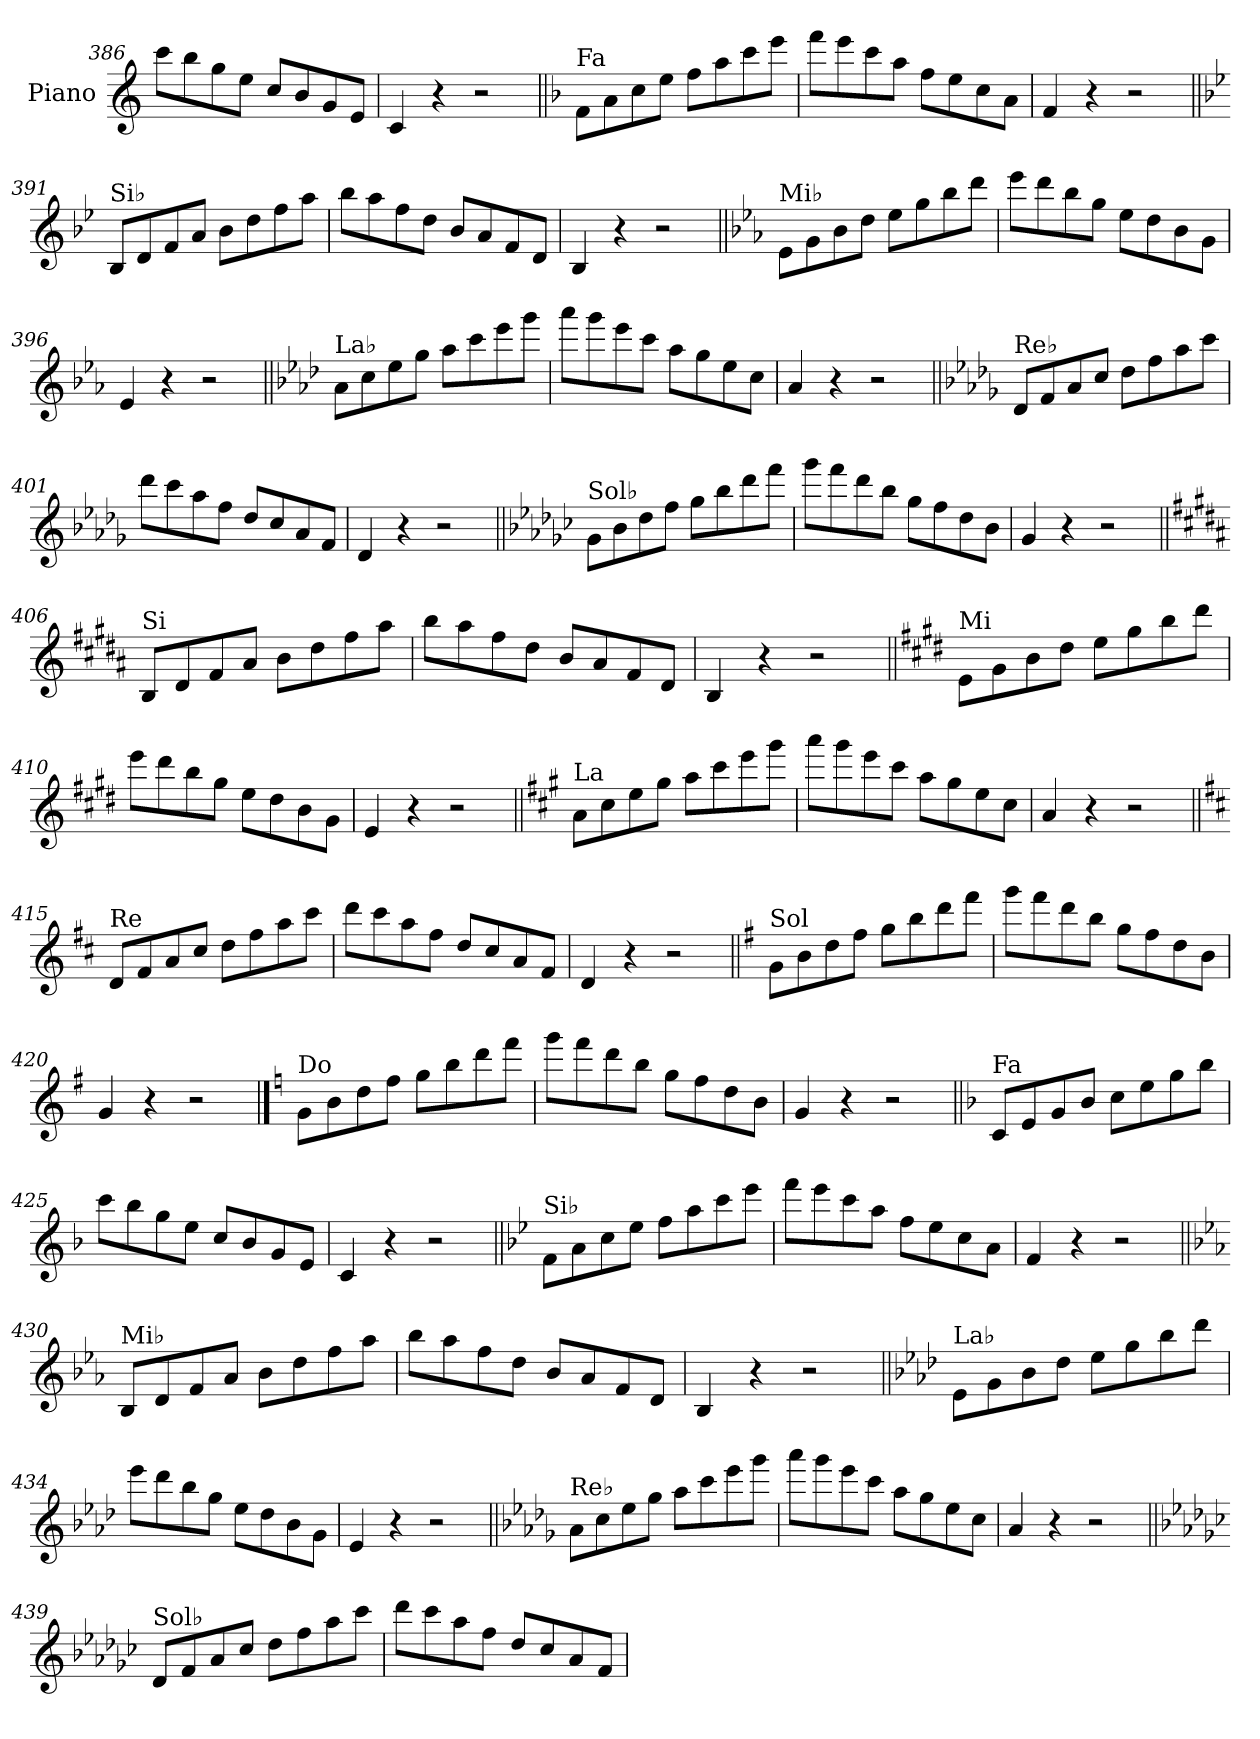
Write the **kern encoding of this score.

**kern
*part1
*staff1
*I"Piano
*I'Pno.
*clefG2
*k[]
=386
8ccc\L
8bb\
8gg\
8ee\J
8cc/L
8b/
8g/
8e/J
=387
4c/
4r
2r
=388||
*k[b-]
!LO:TX:a:t=Fa
8f\L
8a\
8cc\
8ee\J
8ff\L
8aa\
8ccc\
8eee\J
=389
8fff\L
8eee\
8ccc\
8aa\J
8ff\L
8ee\
8cc\
8a\J
=390
4f/
4r
2r
!!LO:LB:g=z
=391||
*k[b-e-]
!LO:TX:a:t=Si♭
8B-/L
8d/
8f/
8a/J
8b-\L
8dd\
8ff\
8aa\J
=392
8bb-\L
8aa\
8ff\
8dd\J
8b-/L
8a/
8f/
8d/J
=393
4B-/
4r
2r
=394||
*k[b-e-a-]
!LO:TX:a:t=Mi♭
8e-\L
8g\
8b-\
8dd\J
8ee-\L
8gg\
8bb-\
8ddd\J
=395
8eee-\L
8ddd\
8bb-\
8gg\J
8ee-\L
8dd\
8b-\
8g\J
=396
4e-/
4r
2r
!!LO:LB:g=z
=397||
*k[b-e-a-d-]
!LO:TX:a:t=La♭
8a-\L
8cc\
8ee-\
8gg\J
8aa-\L
8ccc\
8eee-\
8ggg\J
=398
8aaa-\L
8ggg\
8eee-\
8ccc\J
8aa-\L
8gg\
8ee-\
8cc\J
=399
4a-/
4r
2r
=400||
*k[b-e-a-d-g-]
!LO:TX:a:t=Re♭
8d-/L
8f/
8a-/
8cc/J
8dd-\L
8ff\
8aa-\
8ccc\J
=401
8ddd-\L
8ccc\
8aa-\
8ff\J
8dd-/L
8cc/
8a-/
8f/J
=402
4d-/
4r
2r
!!LO:LB:g=z
=403||
*k[b-e-a-d-g-c-]
!LO:TX:a:t=Sol♭
8g-\L
8b-\
8dd-\
8ff\J
8gg-\L
8bb-\
8ddd-\
8fff\J
=404
8ggg-\L
8fff\
8ddd-\
8bb-\J
8gg-\L
8ff\
8dd-\
8b-\J
=405
4g-/
4r
2r
=406||
*k[f#c#g#d#a#]
!LO:TX:a:t=Si
8B/L
8d#/
8f#/
8a#/J
8b\L
8dd#\
8ff#\
8aa#\J
=407
8bb\L
8aa#\
8ff#\
8dd#\J
8b/L
8a#/
8f#/
8d#/J
=408
4B/
4r
2r
!!LO:LB:g=z
=409||
*k[f#c#g#d#]
!LO:TX:a:t=Mi
8e\L
8g#\
8b\
8dd#\J
8ee\L
8gg#\
8bb\
8ddd#\J
=410
8eee\L
8ddd#\
8bb\
8gg#\J
8ee\L
8dd#\
8b\
8g#\J
=411
4e/
4r
2r
=412||
*k[f#c#g#]
!LO:TX:a:t=La
8a\L
8cc#\
8ee\
8gg#\J
8aa\L
8ccc#\
8eee\
8ggg#\J
=413
8aaa\L
8ggg#\
8eee\
8ccc#\J
8aa\L
8gg#\
8ee\
8cc#\J
=414
4a/
4r
2r
!!LO:LB:g=z
=415||
*k[f#c#]
!LO:TX:a:t=Re
8d/L
8f#/
8a/
8cc#/J
8dd\L
8ff#\
8aa\
8ccc#\J
=416
8ddd\L
8ccc#\
8aa\
8ff#\J
8dd/L
8cc#/
8a/
8f#/J
=417
4d/
4r
2r
=418||
*k[f#]
!LO:TX:a:t=Sol
8g\L
8b\
8dd\
8ff#\J
8gg\L
8bb\
8ddd\
8fff#\J
=419
8ggg\L
8fff#\
8ddd\
8bb\J
8gg\L
8ff#\
8dd\
8b\J
=420
4g/
4r
2r
!!LO:PB:g=z
==421
*k[]
!LO:TX:a:t=Do
8g\L
8b\
8dd\
8ff\J
8gg\L
8bb\
8ddd\
8fff\J
=422
8ggg\L
8fff\
8ddd\
8bb\J
8gg\L
8ff\
8dd\
8b\J
=423
4g/
4r
2r
=424||
*k[b-]
!LO:TX:a:t=Fa
8c/L
8e/
8g/
8b-/J
8cc\L
8ee\
8gg\
8bb-\J
=425
8ccc\L
8bb-\
8gg\
8ee\J
8cc/L
8b-/
8g/
8e/J
=426
4c/
4r
2r
!!LO:LB:g=z
=427||
*k[b-e-]
!LO:TX:a:t=Si♭
8f\L
8a\
8cc\
8ee-\J
8ff\L
8aa\
8ccc\
8eee-\J
=428
8fff\L
8eee-\
8ccc\
8aa\J
8ff\L
8ee-\
8cc\
8a\J
=429
4f/
4r
2r
=430||
*k[b-e-a-]
!LO:TX:a:t=Mi♭
8B-/L
8d/
8f/
8a-/J
8b-\L
8dd\
8ff\
8aa-\J
=431
8bb-\L
8aa-\
8ff\
8dd\J
8b-/L
8a-/
8f/
8d/J
=432
4B-/
4r
2r
!!LO:LB:g=z
=433||
*k[b-e-a-d-]
!LO:TX:a:t=La♭
8e-\L
8g\
8b-\
8dd-\J
8ee-\L
8gg\
8bb-\
8ddd-\J
=434
8eee-\L
8ddd-\
8bb-\
8gg\J
8ee-\L
8dd-\
8b-\
8g\J
=435
4e-/
4r
2r
=436||
*k[b-e-a-d-g-]
!LO:TX:a:t=Re♭
8a-\L
8cc\
8ee-\
8gg-\J
8aa-\L
8ccc\
8eee-\
8ggg-\J
=437
8aaa-\L
8ggg-\
8eee-\
8ccc\J
8aa-\L
8gg-\
8ee-\
8cc\J
=438
4a-/
4r
2r
!!LO:LB:g=z
=439||
*k[b-e-a-d-g-c-]
!LO:TX:a:t=Sol♭
8d-/L
8f/
8a-/
8cc-/J
8dd-\L
8ff\
8aa-\
8ccc-\J
=440
8ddd-\L
8ccc-\
8aa-\
8ff\J
8dd-/L
8cc-/
8a-/
8f/J
=
*-
